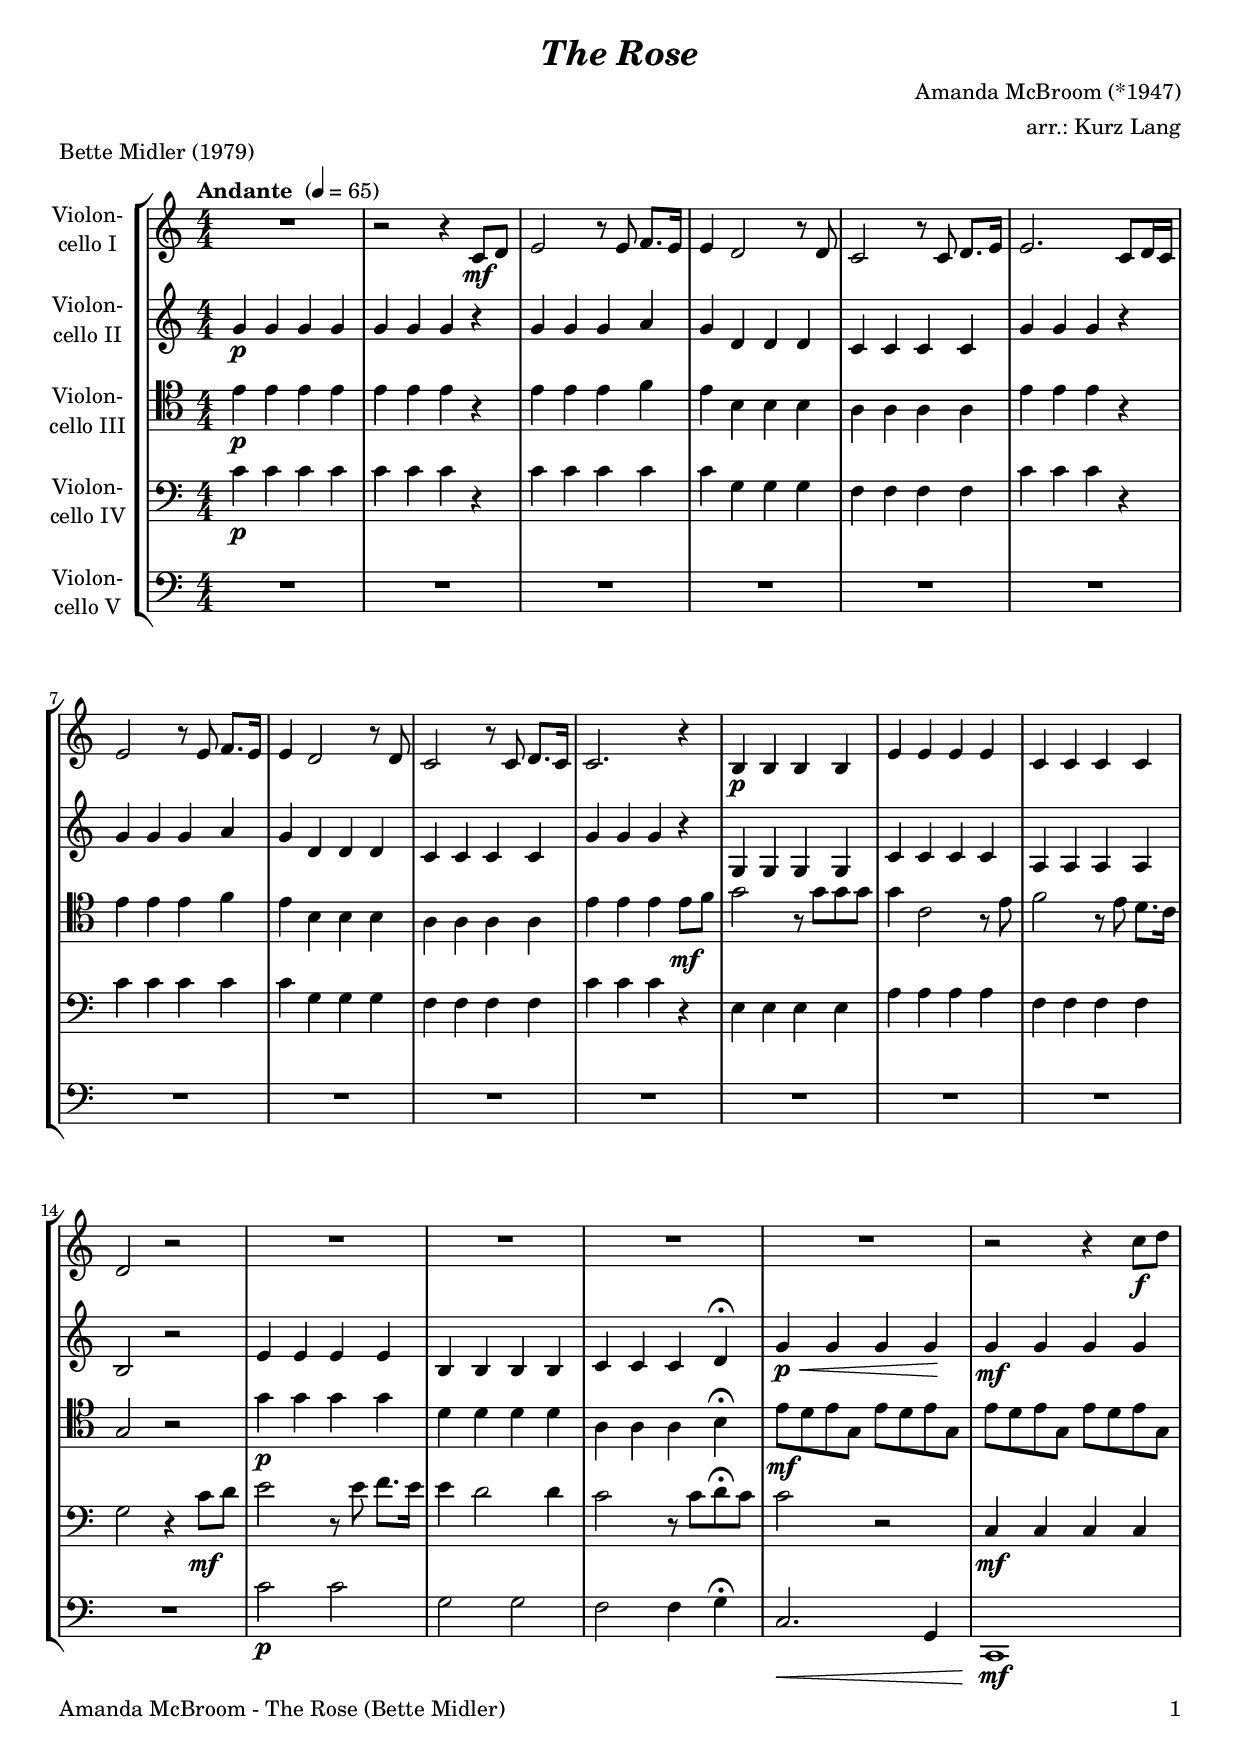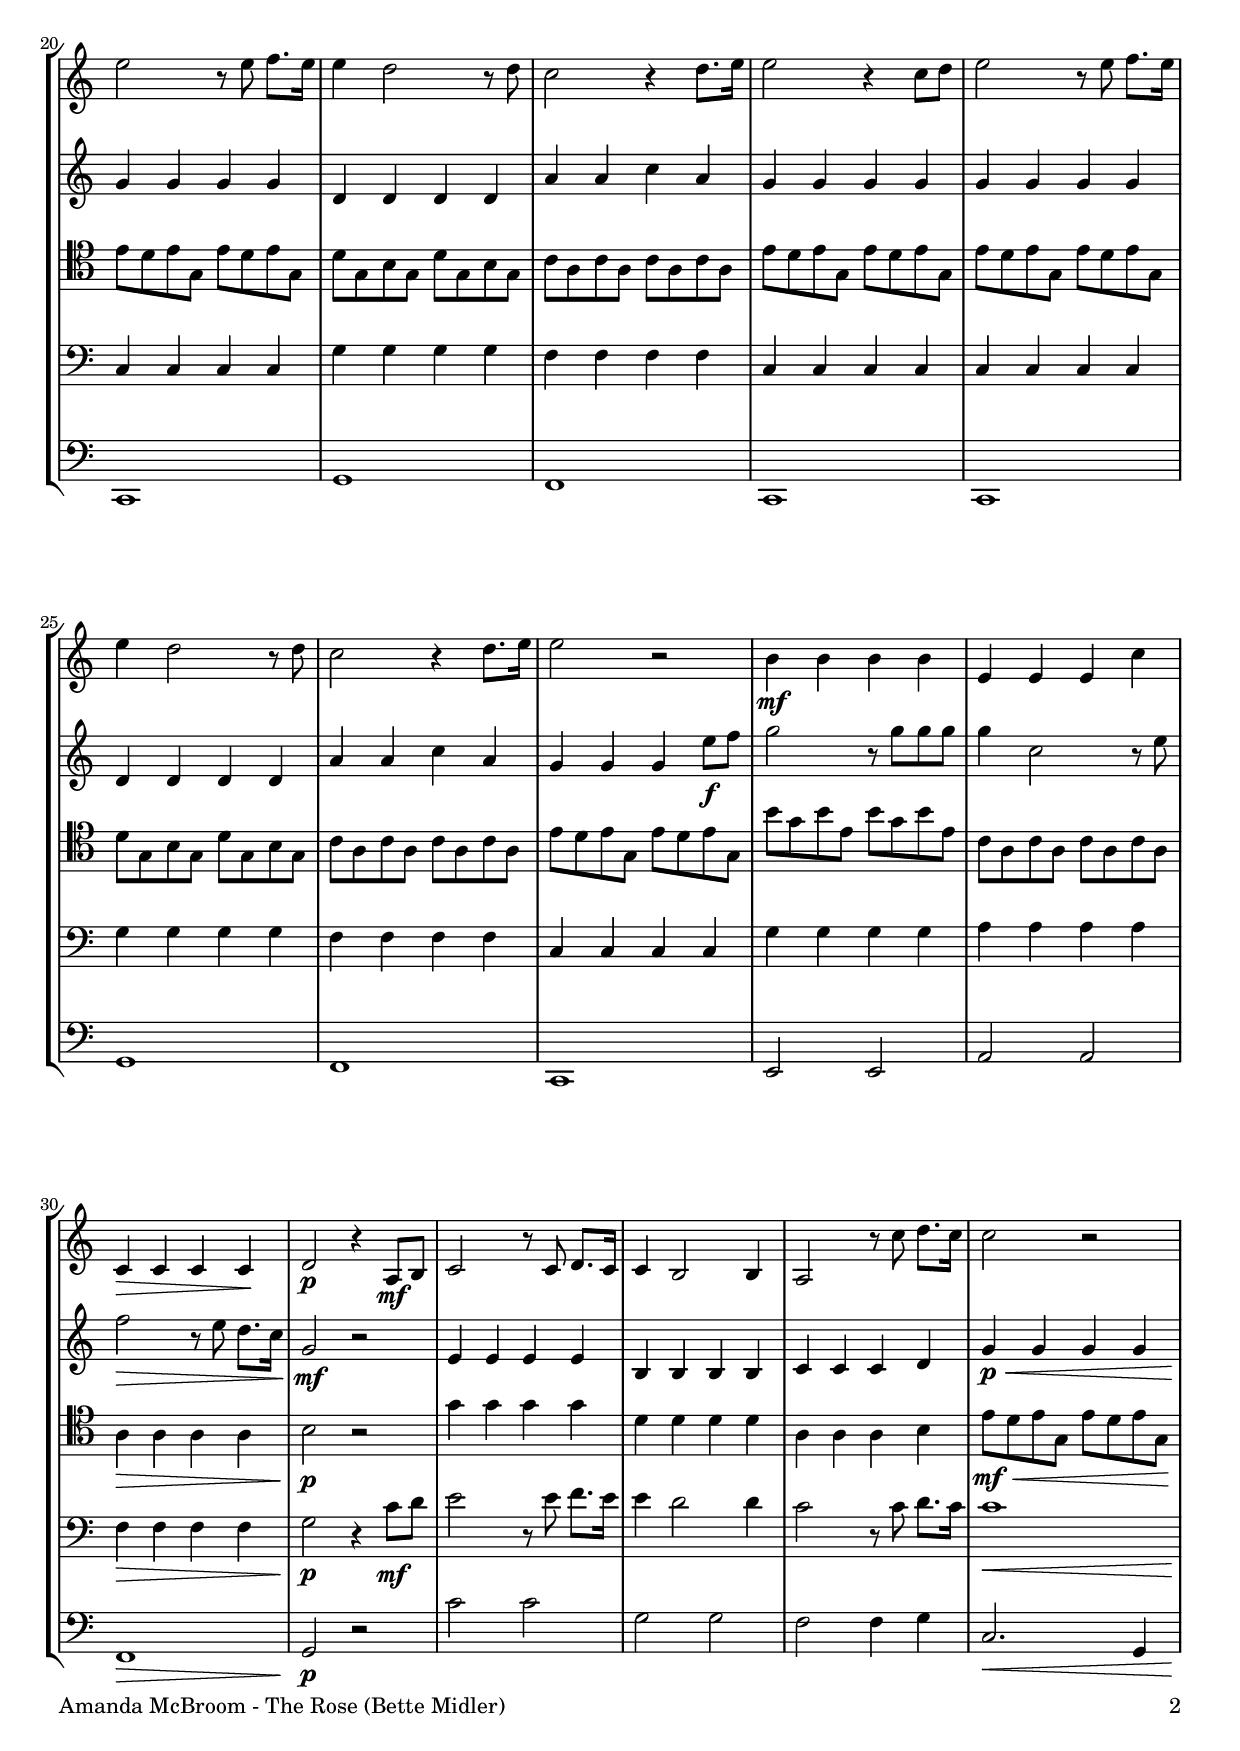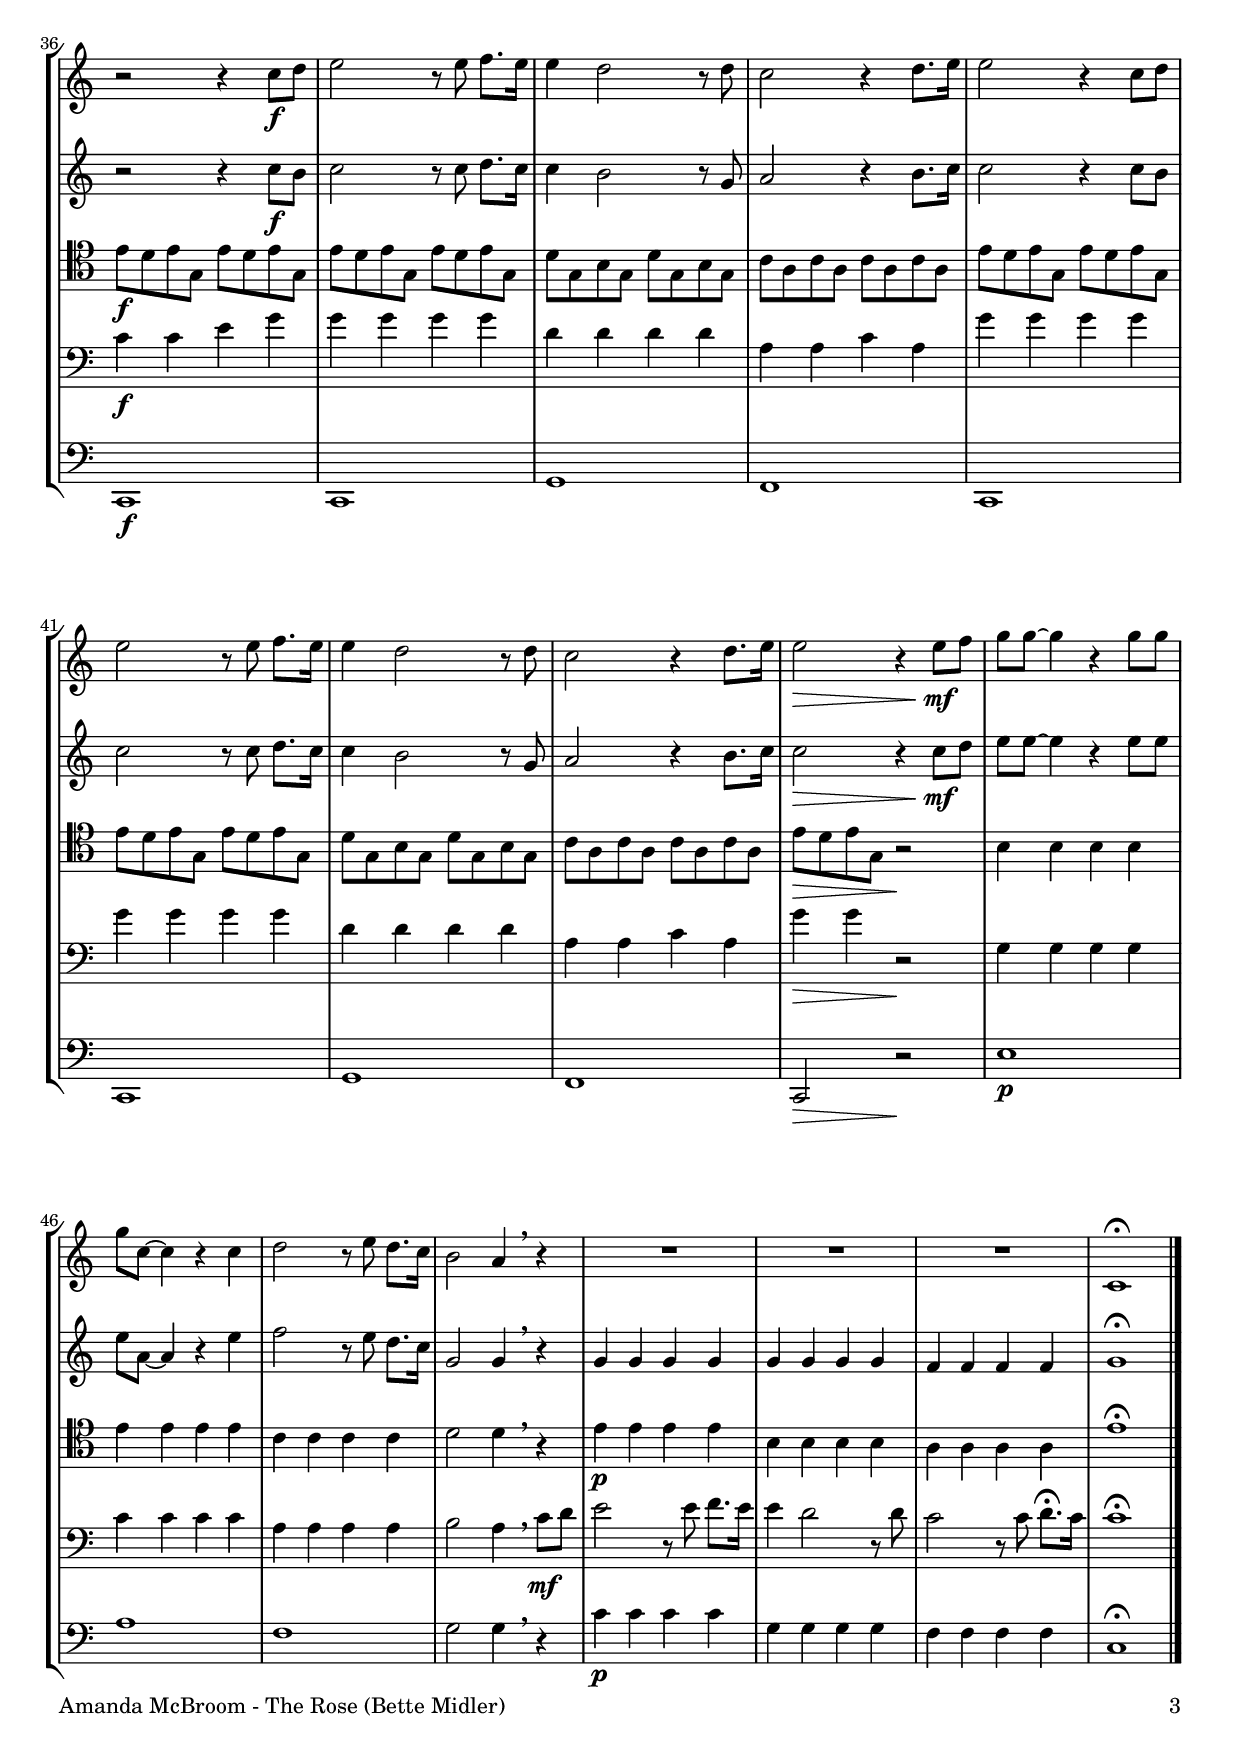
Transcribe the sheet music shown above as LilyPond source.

\version "2.18.2"
\include "deutsch.ly"
  
#(set-global-staff-size 19)

\header {
  title     = \markup \bold \italic "The Rose"
  composer  = "Amanda McBroom (*1947)"
  arranger  = "arr.: Kurz Lang"
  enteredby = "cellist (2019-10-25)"
  piece     = "Bette Midler (1979)"
}

voiceconsts = {
  \key c \major
  \time 4/4
  \clef "bass"
  \numericTimeSignature
  \compressFullBarRests
  % Set default beaming for all staves
%  \set Timing.beamExceptions = #'()
%  \set Timing.baseMoment     = #(ly:make-moment 1 4)
%  \set Timing.beatStructure  = #'(1 1 1)
  \tempo "Andante " 4=65
}

micl = "clarinet"
mifl = "flute"
miob = "oboe"
mifh = "french horn"
misx = "tenor sax"
mist = "string ensemble 1"
miba = "cello"

boxa = { \bar "||" \mark \markup \box \italic "A" \key f \major }

solo = \markup \bold \italic "solo"

va = \relative c' {
  \voiceconsts
  \clef "treble"

  R1
  r2 r4 c8\mf d
  e2 r8 e f8. e16
  e4 d2 r8 d
  c2 r8 c d8. e16
  e2. c8 d16 c

  e2 r8 e f8. e16
  e4 d2 r8 d
  c2 r8 c d8. c16
  c2. r4
  h\p h h h
  e e e e

  c c c c
  d2 r
  R1*4
  r2 r4 c'8\f d
  e2 r8 e f8. e16
  e4 d2 r8 d
  c2 r4 d8. e16

  e2 r4 c8 d
  e2 r8 e f8. e16
  e4 d2 r8 d
  c2 r4 d8. e16
  e2 r
  h4\mf h h h
  e, e e c'

  c,\> c c c\!
  d2\p r4 a8\mf h
  c2 r8 c d8. c16
  c4 h2 h4
  a2 r8 c' d8. c16
  c2 r
  r r4 c8\f d

  e2 r8 e f8. e16
  e4 d2 r8 d
  c2 r4 d8. e16
  e2 r4 c8 d
  e2 r8 e f8. e16
  e4 d2 r8 d
  c2 r4 d8. e16

  e2\> r4 e8\!\mf f
  g g~ g4 r g8 g
  g c,~ c4 r c
  d2 r8 e d8. c16
  h2 a4 \breathe r
  R1*3
  c,1\fermata \bar "|."
}

vb = \relative c'' {
  \voiceconsts
  \clef "treble"

  g4\p g g g
  g g g r
  g g g a
  g d d d
  c c c c
  g' g g r
  g g g a
  g d d d

  c c c c
  g' g g r
  g, g g g
  c c c c
  a a a a
  h2 r
  e4 e e e

  h h h h
  c c c d\fermata
  g\p\< g g g\!
  g\mf g g g
  g g g g
  d d d d
  a' a c a
  g g g g

  g g g g
  d d d d
  a' a c a
  g g g e'8\f f
  g2 r8 g g g
  g4 c,2 r8 e
  f2\> r8 e d8. c16\!
  g2\mf r

  e4 e e e
  h h h h
  c c c d
  g\p\< g g g
  r2\! r4 c8\f h
  c2 r8 c d8. c16
  c4 h2 r8 g

  a2 r4 h8. c16
  c2 r4 c8 h
  c2 r8 c d8. c16
  c4 h2 r8 g
  a2 r4 h8. c16
  c2\> r4 c8\!\mf d
  e e~ e4 r e8 e

  e a,~ a4 r e'
  f2 r8 e d8. c16
  g2 g4 \breathe r
  g g g g
  g g g g
  f f f f
  g1\fermata \bar "|."
}

vc = \relative c' {
  \voiceconsts
  \clef "tenor"

  e4\p e e e
  e e e r
  e e e f
  e h h h
  a a a a
  e' e e r
  e e e f

  e h h h
  a a a a
  e' e e e8\mf f
  g2 r8 g g g
  g4 c,2 r8 e
  f2 r8 e d8. c16
  g2 r

  g'4\p g g g
  d d d d
  a a a h\fermata
  e8\mf d e g, e' d e g,
  e' d e g, e' d e g,
  e' d e g, e' d e g,

  d' g, h g d' g, h g
  c a c a c a c a
  e' d e g, e' d e g,
  e' d e g, e' d e g,

  d' g, h g d' g, h g
  c a c a c a c a
  e' d e g, e' d e g,
  h' g h e, h' g h e,

  c a c a c a c a
  a4\> a a a
  h2\!\p r
  g'4 g g g
  d d d d
  a a a h

  e8\mf\< d e g, e' d e g,\!
  e'\f d e g, e' d e g,
  e' d e g, e' d e g,
  d' g, h g d' g, h g

  c a c a c a c a
  e' d e g, e' d e g,
  e' d e g, e' d e g,
  d' g, h g d' g, h g

  c a c a c a c a
  e'\> d e g, r2\!
  h4 h h h
  e e e e
  c c c c
  d2 d4 \breathe r

  e\p e e e
  h h h h
  a a a a
  e'1\fermata \bar "|."
}

vd = \relative c' {
  \voiceconsts

  c4\p c c c
  c c c r
  c c c c
  c g g g
  f f f f

  c' c c r
  c c c c
  c g g g
  f f f f
  c' c c r
  e, e e e

  a a a a
  f f f f
  g2 r4 c8\mf d
  e2 r8 e f8. e16
  e4 d2 d4

  c2 r8 c d\fermata c
  c2 r
  c,4\mf c c c
  c c c c
  g' g g g
  f f f f

  c c c c
  c c c c
  g' g g g
  f f f f
  c c c c
  g' g g g

  a a a a
  f\> f f f
  g2\!\p r4 c8\mf d
  e2 r8 e f8. e16
  e4 d2 d4

  c2 r8 c d8. c16
  c1\<
  c4\!\f c e g
  g g g g
  d d d d

  a a c a
  g' g g g
  g g g g
  d d d d
  a a c a

  g'\> g r2\!
  g,4 g g g
  c c c c
  a a a a
  h2 a4 \breathe c8\mf d

  e2 r8 e f8. e16
  e4 d2 r8 d
  c2 r8 c d8.\fermata c16
  c1\fermata \bar "|."
}

ve = \relative c' {
  \voiceconsts

  R1*14
  c2\p c
  g g

  f f4 g\fermata
  c,2.\< g4
  c,1\!\mf
  c
  g'
  f
  c

  c
  g'
  f
  c
  e2 e
  a a
  f1\>

  g2\!\p r
  c' c
  g g
  f f4 g
  c,2.\< g4
  c,1\!\f
  c

  g'
  f
  c
  c
  g'
  f
  c2\> r\!

  e'1\p
  a
  f
  g2 g4 \breathe r
  c\p c c c
  g g g g
  f f f f
  c1\fermata \bar "|."
}


music = \new StaffGroup <<
      \new Staff {
	\set Staff.midiInstrument = \miba
	\set Staff.instrumentName = \markup \center-column { "Violon-" "cello I" }
	\transpose c c { \va }
      }

      \new Staff {
	\set Staff.midiInstrument = \miba
	\set Staff.instrumentName = \markup \center-column { "Violon-" "cello II" }
	\transpose c c { \vb }
      }

      \new Staff {
	\set Staff.midiInstrument = \miba
	\set Staff.instrumentName = \markup \center-column { "Violon-" "cello III" }
	\transpose c c { \vc }
      }

      \new Staff {
	\set Staff.midiInstrument = \miba
	\set Staff.instrumentName = \markup \center-column { "Violon-" "cello IV" }
	\transpose c c { \vd }
      }

      \new Staff {
	\set Staff.midiInstrument = \miba
	\set Staff.instrumentName = \markup \center-column { "Violon-" "cello V" }
	\transpose c c { \ve }
      }
>>

\book {
   \paper {
    print-page-number = ##t
    print-first-page-number = ##t
    oddHeaderMarkup = \markup \null
    evenHeaderMarkup = \markup \null
    oddFooterMarkup = \markup {
      \fill-line {
        \on-the-fly #print-page-number-check-first
        "Amanda McBroom - The Rose (Bette Midler)" \fromproperty #'page:page-number-string
      }
    }
    evenFooterMarkup = \oddFooterMarkup
  } \score {
    \music
    \layout {}
  }

  \score {
    \unfoldRepeats \music

    \midi {
      \context {
        \Score
      }
    }
  }
}
